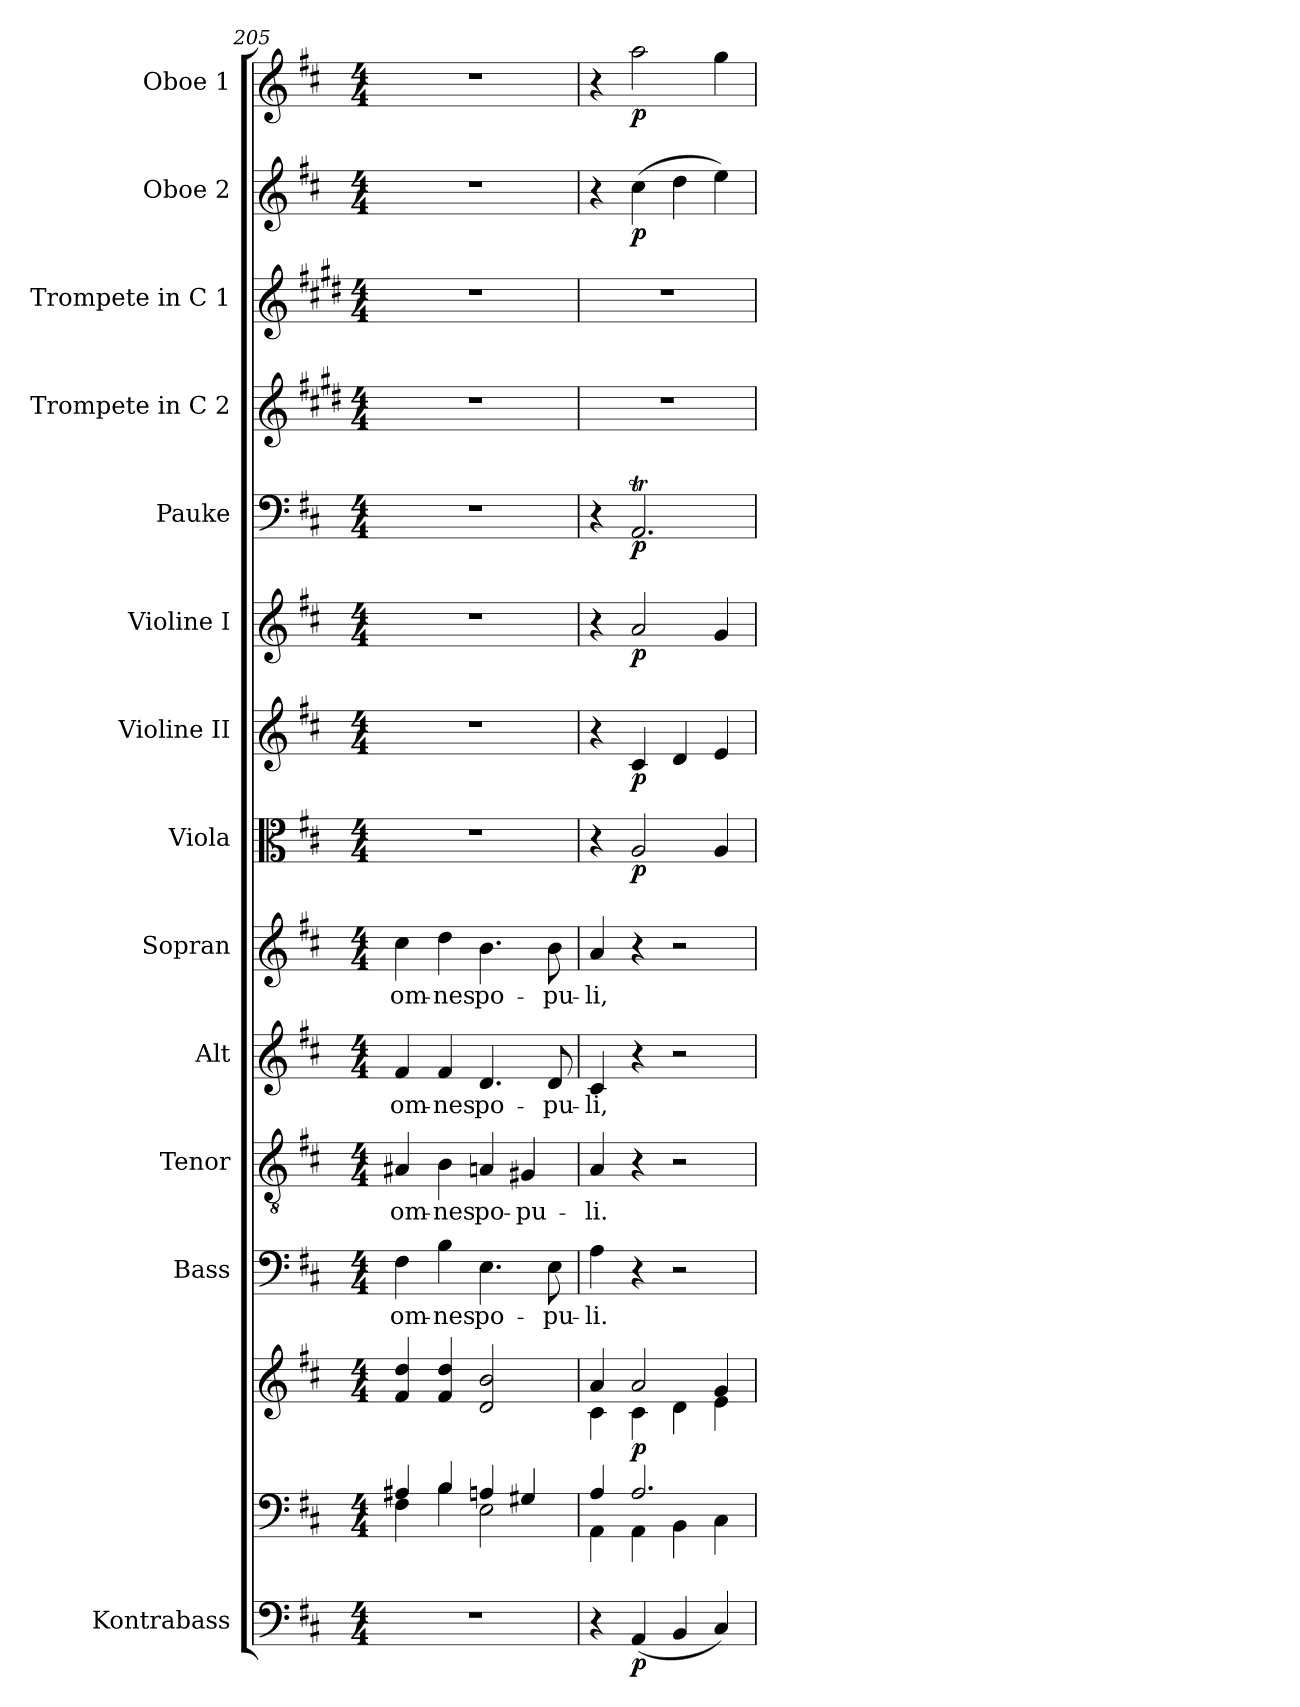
**kern	**dynam	**kern	**kern	**dynam	**kern	**text	**kern	**text	**kern	**text	**kern	**text	**kern	**dynam	**kern	**dynam	**kern	**dynam	**kern	**dynam	**kern	**kern	**kern	**dynam	**kern	**dynam
*part14	*part14	*part13	*part13	*part13	*part12	*part12	*part11	*part11	*part10	*part10	*part9	*part9	*part8	*part8	*part7	*part7	*part6	*part6	*part5	*part5	*part4	*part3	*part2	*part2	*part1	*part1
*staff15	*staff15	*staff14	*staff13	*staff13/14	*staff12	*staff12	*staff11	*staff11	*staff10	*staff10	*staff9	*staff9	*staff8	*staff8	*staff7	*staff7	*staff6	*staff6	*staff5	*staff5	*staff4	*staff3	*staff2	*staff2	*staff1	*staff1
*I"Kontrabass	*	*	*	*	*I"Bass	*	*I"Tenor	*	*I"Alt	*	*I"Sopran	*	*I"Viola	*	*I"Violine II	*	*I"Violine I	*	*I"Pauke	*	*I"Trompete in C 2	*I"Trompete in C 1	*I"Oboe 2	*	*I"Oboe 1	*
*I'Kb.	*	*	*	*	*I'B	*	*I'T	*	*I'A	*	*I'S	*	*I'Vla.	*	*I'Vl. II	*	*I'Vl. I	*	*I'Pk.	*	*	*	*I'Ob. 2	*	*I'Ob. 1	*
*clefF4	*	*clefF4	*clefG2	*	*clefF4	*	*clefGv2	*	*clefG2	*	*clefG2	*	*clefC3	*	*clefG2	*	*clefG2	*	*clefF4	*	*clefG2	*clefG2	*clefG2	*	*clefG2	*
*ITrd7c12	*	*	*	*	*	*	*	*	*	*	*	*	*	*	*	*	*	*	*	*	*ITrd1c2	*ITrd1c2	*	*	*	*
*k[f#c#]	*	*k[f#c#]	*k[f#c#]	*	*k[f#c#]	*	*k[f#c#]	*	*k[f#c#]	*	*k[f#c#]	*	*k[f#c#]	*	*k[f#c#]	*	*k[f#c#]	*	*k[f#c#]	*	*k[f#c#]	*k[f#c#]	*k[f#c#]	*	*k[f#c#]	*
*D:	*	*D:	*D:	*	*D:	*	*D:	*	*D:	*	*D:	*	*D:	*	*D:	*	*D:	*	*D:	*	*D:	*D:	*D:	*	*D:	*
*M4/4	*	*M4/4	*M4/4	*	*M4/4	*	*M4/4	*	*M4/4	*	*M4/4	*	*M4/4	*	*M4/4	*	*M4/4	*	*M4/4	*	*M4/4	*M4/4	*M4/4	*	*M4/4	*
=205	=205	=205	=205	=205	=205	=205	=205	=205	=205	=205	=205	=205	=205	=205	=205	=205	=205	=205	=205	=205	=205	=205	=205	=205	=205	=205
*	*	*^	*	*	*	*	*	*	*	*	*	*	*	*	*	*	*	*	*	*	*	*	*	*	*	*
!	!	!	!	!	!	!	!LO:LY:b	!	!LO:LY:b	!	!LO:LY:b	!	!LO:LY:b	!	!	!	!	!	!	!	!	!	!	!	!	!	!
1r	.	4A#X/	4F#\	4f#/ 4dd/	.	4F#\	om-	4A#X/	om-	4f#/	om-	4cc#\	om-	1r	.	1r	.	1r	.	1r	.	1r	1r	1r	.	1r	.
!	!	!	!	!	!	!	!LO:LY:b	!	!LO:LY:b	!	!LO:LY:b	!	!LO:LY:b	!	!	!	!	!	!	!	!	!	!	!	!	!	!
.	.	4B/	4B\	4f#/ 4dd/	.	4B\	-nes	4B\	-nes	4f#/	-nes	4dd\	-nes	.	.	.	.	.	.	.	.	.	.	.	.	.	.
!	!	!	!	!	!	!	!LO:LY:b	!	!LO:LY:b	!	!LO:LY:b	!	!LO:LY:b	!	!	!	!	!	!	!	!	!	!	!	!	!	!
.	.	4An/	2E\	2d/ 2b/	.	4.E\	po-	4An/	po-	4.d/	po-	4.b\	po-	.	.	.	.	.	.	.	.	.	.	.	.	.	.
!	!	!	!	!	!	!	!	!	!LO:LY:b	!	!	!	!	!	!	!	!	!	!	!	!	!	!	!	!	!	!
.	.	4G#X/	.	.	.	.	.	4G#X/	-pu-	.	.	.	.	.	.	.	.	.	.	.	.	.	.	.	.	.	.
!	!	!	!	!	!	!	!LO:LY:b	!	!	!	!LO:LY:b	!	!LO:LY:b	!	!	!	!	!	!	!	!	!	!	!	!	!	!
.	.	.	.	.	.	8E\	-pu-	.	.	8d/	-pu-	8b\	-pu-	.	.	.	.	.	.	.	.	.	.	.	.	.	.
!!LO:PB:g=z
=206	=206	=206	=206	=206	=206	=206	=206	=206	=206	=206	=206	=206	=206	=206	=206	=206	=206	=206	=206	=206	=206	=206	=206	=206	=206	=206	=206
*	*	*	*	*^	*	*	*	*	*	*	*	*	*	*	*	*	*	*	*	*	*	*	*	*	*	*	*
!	!	!	!	!	!	!	!	!LO:LY:b	!	!LO:LY:b	!	!LO:LY:b	!	!LO:LY:b	!	!	!	!	!	!	!	!	!	!	!	!	!	!
4r	.	4A/	4AA\	4a/	4c#\	.	4A\	-li.	4A/	-li.	4c#/	-li,	4a/	-li,	4r	.	4r	.	4r	.	4r	.	1r	1r	4r	.	4r	.
!	!LO:DY:b	!	!	!	!	!LO:DY:b	!	!	!	!	!	!	!	!	!	!LO:DY:b	!	!LO:DY:b	!	!LO:DY:b	!	!LO:DY:b	!	!	!	!LO:DY:b	!	!LO:DY:b
(<4AAA/	p	2.A/	4AA\	2a/	4c#\	p	4r	.	4r	.	4r	.	4r	.	2A/	p	4c#/	p	2a/	p	2.AAT/	p	.	.	(>4cc#\	p	2aa\	p
4BBB/	.	.	4BB\	.	4d\	.	2r	.	2r	.	2r	.	2r	.	.	.	4d/	.	.	.	.	.	.	.	4dd\	.	.	.
4CC#/)	.	.	4C#\	4g/	4e\	.	.	.	.	.	.	.	.	.	4A/	.	4e/	.	4g/	.	.	.	.	.	4ee\)	.	4gg\	.
*	*	*v	*v	*	*	*	*	*	*	*	*	*	*	*	*	*	*	*	*	*	*	*	*	*	*	*	*	*
*	*	*	*v	*v	*	*	*	*	*	*	*	*	*	*	*	*	*	*	*	*	*	*	*	*	*	*	*
=	=	=	=	=	=	=	=	=	=	=	=	=	=	=	=	=	=	=	=	=	=	=	=	=	=	=
*-	*-	*-	*-	*-	*-	*-	*-	*-	*-	*-	*-	*-	*-	*-	*-	*-	*-	*-	*-	*-	*-	*-	*-	*-	*-	*-
